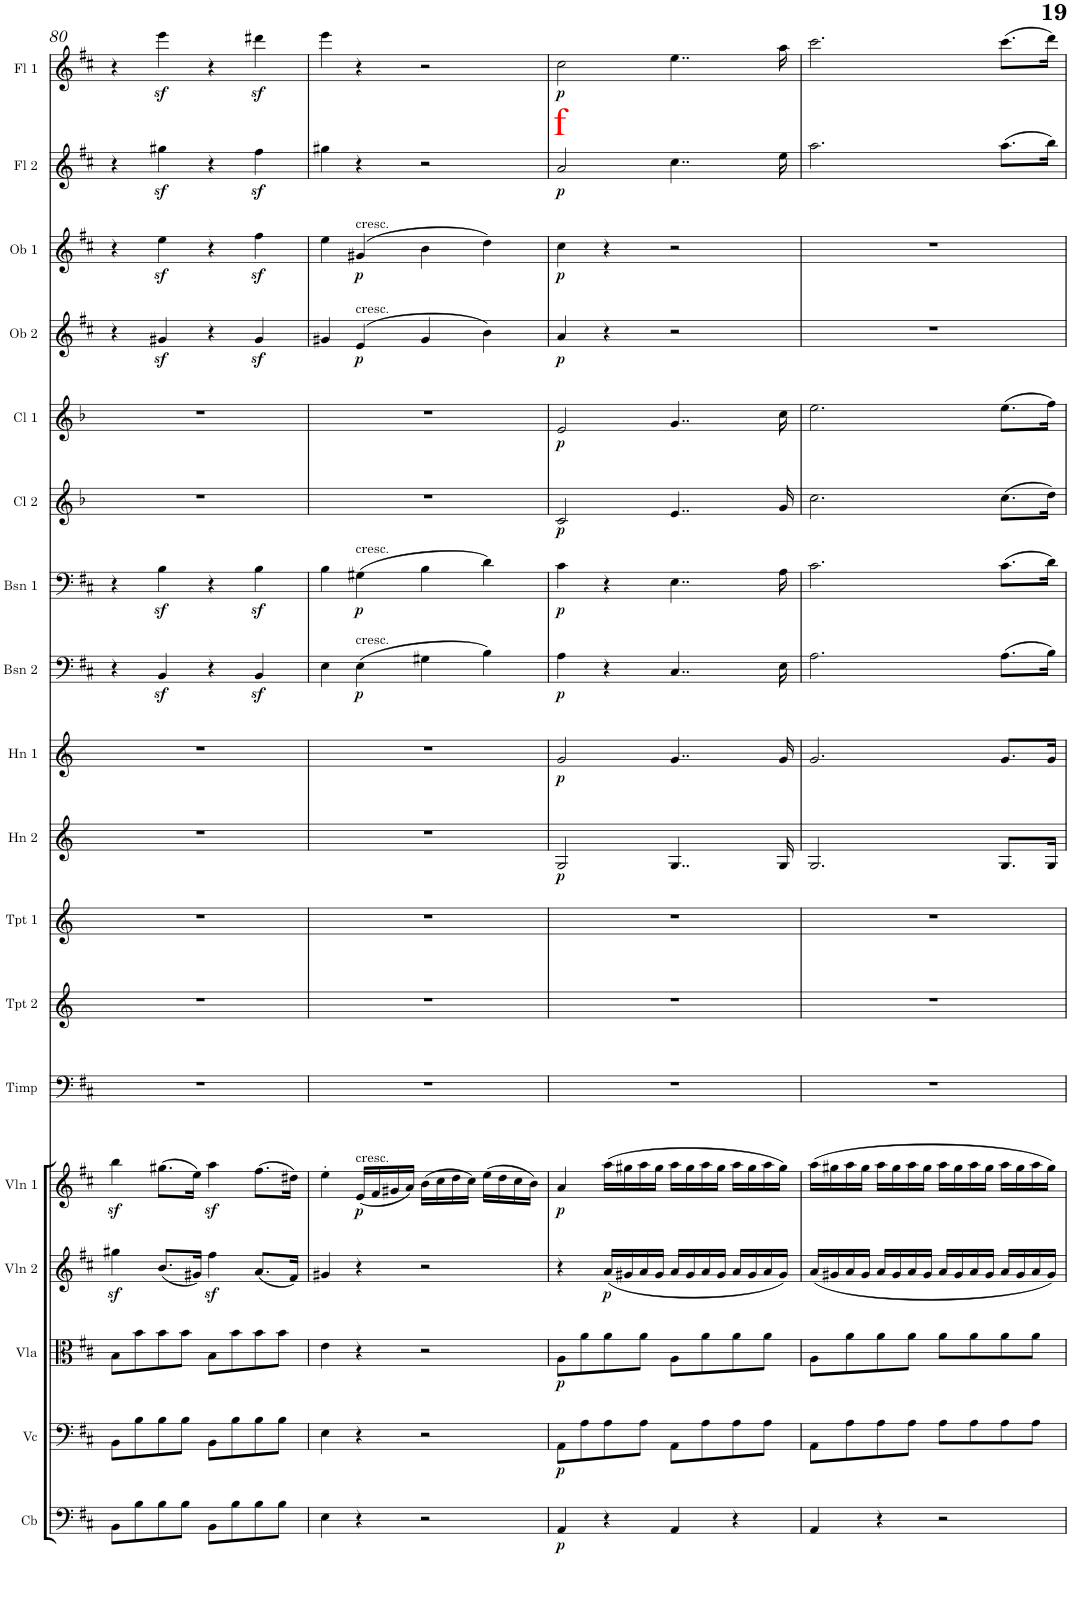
**kern	**dynam	**kern	**dynam	**kern	**dynam	**kern	**dynam	**kern	**dynam	**kern	**kern	**kern	**kern	**dynam	**kern	**dynam	**kern	**dynam	**kern	**dynam	**kern	**dynam	**kern	**dynam	**kern	**dynam	**kern	**dynam	**kern	**dynam	**kern	**text	**dynam
*part18	*part18	*part17	*part17	*part16	*part16	*part15	*part15	*part14	*part14	*part13	*part12	*part11	*part10	*part10	*part9	*part9	*part8	*part8	*part7	*part7	*part6	*part6	*part5	*part5	*part4	*part4	*part3	*part3	*part2	*part2	*part1	*part1	*part1
*staff18	*staff18	*staff17	*staff17	*staff16	*staff16	*staff15	*staff15	*staff14	*staff14	*staff13	*staff12	*staff11	*staff10	*staff10	*staff9	*staff9	*staff8	*staff8	*staff7	*staff7	*staff6	*staff6	*staff5	*staff5	*staff4	*staff4	*staff3	*staff3	*staff2	*staff2	*staff1	*staff1	*staff1
*I"Contrabass	*	*I"Violoncello	*	*I"Viola	*	*I"Violin 2	*	*I"Violin 1	*	*I"Timpani	*I"D Trumpet 2	*I"D Trumpet 1	*I"D Horn 2	*	*I"D Horn 1	*	*I"Bassoon 2	*	*I"Bassoon 1	*	*I"A Clarinet 2	*	*I"A Clarinet 1	*	*I"Oboe 2	*	*I"Oboe 1	*	*I"Flute 2	*	*I"Flute 1	*	*
*I'Cb	*	*I'Vc	*	*I'Vla	*	*I'Vln 2	*	*I'Vln 1	*	*I'Timp	*I'Tpt 2	*I'Tpt 1	*I'Hn 2	*	*I'Hn 1	*	*I'Bsn 2	*	*I'Bsn 1	*	*I'Cl 2	*	*I'Cl 1	*	*I'Ob 2	*	*I'Ob 1	*	*I'Fl 2	*	*I'Fl 1	*	*
!!LO:PB:g=z
*clefF4	*	*clefF4	*	*clefC3	*	*clefG2	*	*clefG2	*	*clefF4	*clefG2	*clefG2	*clefG2	*	*clefG2	*	*clefF4	*	*clefF4	*	*clefG2	*	*clefG2	*	*clefG2	*	*clefG2	*	*clefG2	*	*clefG2	*	*
*Trd7c12	*	*	*	*	*	*	*	*	*	*	*Trd-1c-2	*Trd-1c-2	*Trd6c10	*	*Trd6c10	*	*	*	*	*	*Trd2c3	*	*Trd2c3	*	*	*	*	*	*	*	*	*	*
*k[f#c#]	*	*k[f#c#]	*	*k[f#c#]	*	*k[f#c#]	*	*k[f#c#]	*	*k[f#c#]	*k[]	*k[]	*k[]	*	*k[]	*	*k[f#c#]	*	*k[f#c#]	*	*k[b-]	*	*k[b-]	*	*k[f#c#]	*	*k[f#c#]	*	*k[f#c#]	*	*k[f#c#]	*	*
*M4/4	*	*M4/4	*	*M4/4	*	*M4/4	*	*M4/4	*	*M4/4	*M4/4	*M4/4	*M4/4	*	*M4/4	*	*M4/4	*	*M4/4	*	*M4/4	*	*M4/4	*	*M4/4	*	*M4/4	*	*M4/4	*	*M4/4	*	*
*met(c)	*	*met(c)	*	*met(c)	*	*met(c)	*	*met(c)	*	*met(c)	*met(c)	*met(c)	*met(c)	*	*met(c)	*	*met(c)	*	*met(c)	*	*met(c)	*	*met(c)	*	*met(c)	*	*met(c)	*	*met(c)	*	*met(c)	*	*
=80	=80	=80	=80	=80	=80	=80	=80	=80	=80	=80	=80	=80	=80	=80	=80	=80	=80	=80	=80	=80	=80	=80	=80	=80	=80	=80	=80	=80	=80	=80	=80	=80	=80
8BB\L	.	8BB\L	.	8B\L	.	4gg#Xz<\	.	4bbz<\	.	1r	1r	1r	1r	.	1r	.	4r	.	4r	.	1r	.	1r	.	4r	.	4r	.	4r	.	4r	.	.
8B\	.	8B\	.	8b\	.	.	.	.	.	.	.	.	.	.	.	.	.	.	.	.	.	.	.	.	.	.	.	.	.	.	.	.	.
8B\	.	8B\	.	8b\	.	(8.b/L	.	(8.gg#X\L	.	.	.	.	.	.	.	.	4BBz</	.	4Bz<\	.	.	.	.	.	4g#Xz</	.	4eez<\	.	4gg#Xz<\	.	4eeez<\	.	.
8B\J	.	8B\J	.	8b\J	.	.	.	.	.	.	.	.	.	.	.	.	.	.	.	.	.	.	.	.	.	.	.	.	.	.	.	.	.
.	.	.	.	.	.	16g#X/Jk)	.	16ee\Jk)	.	.	.	.	.	.	.	.	.	.	.	.	.	.	.	.	.	.	.	.	.	.	.	.	.
8BB\L	.	8BB\L	.	8B\L	.	4ff#z<\	.	4aaz<\	.	.	.	.	.	.	.	.	4r	.	4r	.	.	.	.	.	4r	.	4r	.	4r	.	4r	.	.
8B\	.	8B\	.	8b\	.	.	.	.	.	.	.	.	.	.	.	.	.	.	.	.	.	.	.	.	.	.	.	.	.	.	.	.	.
8B\	.	8B\	.	8b\	.	(8.a/L	.	(8.ff#\L	.	.	.	.	.	.	.	.	4BBz</	.	4Bz<\	.	.	.	.	.	4g#z</	.	4ff#z<\	.	4ff#z<\	.	4ddd#Xz<\	.	.
8B\J	.	8B\J	.	8b\J	.	.	.	.	.	.	.	.	.	.	.	.	.	.	.	.	.	.	.	.	.	.	.	.	.	.	.	.	.
.	.	.	.	.	.	16f#/Jk)	.	16dd#X\Jk)	.	.	.	.	.	.	.	.	.	.	.	.	.	.	.	.	.	.	.	.	.	.	.	.	.
=81	=81	=81	=81	=81	=81	=81	=81	=81	=81	=81	=81	=81	=81	=81	=81	=81	=81	=81	=81	=81	=81	=81	=81	=81	=81	=81	=81	=81	=81	=81	=81	=81	=81
4E\	.	4E\	.	4e\	.	4g#X/	.	4ee'\	.	1r	1r	1r	1r	.	1r	.	4E\	.	4B\	.	1r	.	1r	.	4g#X/	.	4ee\	.	4gg#X\	.	4eee\	.	.
!	!	!	!	!	!	!	!	!	!	!	!	!	!	!	!	!	!	!	!	!	!	!	!	!	!	!	!LO:TX:a:t=cresc.	!	!	!	!	!	!
!	!	!	!	!	!	!	!	!	!	!	!	!	!	!	!	!	!	!	!	!	!	!	!	!	!LO:TX:a:t=cresc.	!	!	!	!	!	!	!	!
!	!	!	!	!	!	!	!	!	!	!	!	!	!	!	!	!	!	!	!LO:TX:a:t=cresc.	!	!	!	!	!	!	!	!	!	!	!	!	!	!
!	!	!	!	!	!	!	!	!	!	!	!	!	!	!	!	!	!LO:TX:a:t=cresc.	!	!	!	!	!	!	!	!	!	!	!	!	!	!	!	!
!	!	!	!	!	!	!	!	!LO:TX:a:t=cresc.	!	!	!	!	!	!	!	!	!	!	!	!	!	!	!	!	!	!	!	!	!	!	!	!	!
!	!	!	!	!	!	!	!	!	!LO:DY:b	!	!	!	!	!	!	!	!	!LO:DY:b	!	!LO:DY:b	!	!	!	!	!	!LO:DY:b	!	!LO:DY:b	!	!	!	!	!
4r	.	4r	.	4r	.	4r	.	(16e/LL	p	.	.	.	.	.	.	.	(4E\	p	(4G#X\	p	.	.	.	.	(4e/	p	(4g#X/	p	4r	.	4r	.	.
.	.	.	.	.	.	.	.	16f#/	.	.	.	.	.	.	.	.	.	.	.	.	.	.	.	.	.	.	.	.	.	.	.	.	.
.	.	.	.	.	.	.	.	16g#X/	.	.	.	.	.	.	.	.	.	.	.	.	.	.	.	.	.	.	.	.	.	.	.	.	.
.	.	.	.	.	.	.	.	16a/JJ)	.	.	.	.	.	.	.	.	.	.	.	.	.	.	.	.	.	.	.	.	.	.	.	.	.
2r	.	2r	.	2r	.	2r	.	(16b\LL	.	.	.	.	.	.	.	.	4G#X\	.	4B\	.	.	.	.	.	4g#/	.	4b\	.	2r	.	2r	.	.
.	.	.	.	.	.	.	.	16cc#\	.	.	.	.	.	.	.	.	.	.	.	.	.	.	.	.	.	.	.	.	.	.	.	.	.
.	.	.	.	.	.	.	.	16dd\	.	.	.	.	.	.	.	.	.	.	.	.	.	.	.	.	.	.	.	.	.	.	.	.	.
.	.	.	.	.	.	.	.	16cc#\JJ)	.	.	.	.	.	.	.	.	.	.	.	.	.	.	.	.	.	.	.	.	.	.	.	.	.
.	.	.	.	.	.	.	.	(16ee\LL	.	.	.	.	.	.	.	.	4B\)	.	4d\)	.	.	.	.	.	4b\)	.	4dd\)	.	.	.	.	.	.
.	.	.	.	.	.	.	.	16dd\	.	.	.	.	.	.	.	.	.	.	.	.	.	.	.	.	.	.	.	.	.	.	.	.	.
.	.	.	.	.	.	.	.	16cc#\	.	.	.	.	.	.	.	.	.	.	.	.	.	.	.	.	.	.	.	.	.	.	.	.	.
.	.	.	.	.	.	.	.	16b\JJ)	.	.	.	.	.	.	.	.	.	.	.	.	.	.	.	.	.	.	.	.	.	.	.	.	.
=82	=82	=82	=82	=82	=82	=82	=82	=82	=82	=82	=82	=82	=82	=82	=82	=82	=82	=82	=82	=82	=82	=82	=82	=82	=82	=82	=82	=82	=82	=82	=82	=82	=82
!	!LO:DY:b	!	!LO:DY:b	!	!LO:DY:b	!	!	!	!LO:DY:b	!	!	!	!	!LO:DY:b	!	!LO:DY:b	!	!LO:DY:b	!	!LO:DY:b	!	!LO:DY:b	!	!LO:DY:b	!	!LO:DY:b	!	!LO:DY:b	!	!LO:DY:b	!	!LO:LY:b:color=#FF0000	!LO:DY:b
4AA/	p	8AA\L	p	8A\L	p	4r	.	4a/	p	1r	1r	1r	2G/	p	2g/	p	4A\	p	4c#\	p	2c/	p	2e/	p	4a/	p	4cc#\	p	2a/	p	2cc#\	f	p
.	.	8A\	.	8a\	.	.	.	.	.	.	.	.	.	.	.	.	.	.	.	.	.	.	.	.	.	.	.	.	.	.	.	.	.
!	!	!	!	!	!	!	!LO:DY:b	!	!	!	!	!	!	!	!	!	!	!	!	!	!	!	!	!	!	!	!	!	!	!	!	!	!
4r	.	8A\	.	8a\	.	(16a/LL	p	(16aa\LL	.	.	.	.	.	.	.	.	4r	.	4r	.	.	.	.	.	4r	.	4r	.	.	.	.	.	.
.	.	.	.	.	.	16g#X/	.	16gg#X\	.	.	.	.	.	.	.	.	.	.	.	.	.	.	.	.	.	.	.	.	.	.	.	.	.
.	.	8A\J	.	8a\J	.	16a/	.	16aa\	.	.	.	.	.	.	.	.	.	.	.	.	.	.	.	.	.	.	.	.	.	.	.	.	.
.	.	.	.	.	.	16g#/JJ	.	16gg#\JJ	.	.	.	.	.	.	.	.	.	.	.	.	.	.	.	.	.	.	.	.	.	.	.	.	.
4AA/	.	8AA\L	.	8A\L	.	16a/LL	.	16aa\LL	.	.	.	.	4..G/	.	4..g/	.	4..C#/	.	4..E\	.	4..e/	.	4..g/	.	2r	.	2r	.	4..cc#\	.	4..ee\	.	.
.	.	.	.	.	.	16g#/	.	16gg#\	.	.	.	.	.	.	.	.	.	.	.	.	.	.	.	.	.	.	.	.	.	.	.	.	.
.	.	8A\	.	8a\	.	16a/	.	16aa\	.	.	.	.	.	.	.	.	.	.	.	.	.	.	.	.	.	.	.	.	.	.	.	.	.
.	.	.	.	.	.	16g#/JJ	.	16gg#\JJ	.	.	.	.	.	.	.	.	.	.	.	.	.	.	.	.	.	.	.	.	.	.	.	.	.
4r	.	8A\	.	8a\	.	16a/LL	.	16aa\LL	.	.	.	.	.	.	.	.	.	.	.	.	.	.	.	.	.	.	.	.	.	.	.	.	.
.	.	.	.	.	.	16g#/	.	16gg#\	.	.	.	.	.	.	.	.	.	.	.	.	.	.	.	.	.	.	.	.	.	.	.	.	.
.	.	8A\J	.	8a\J	.	16a/	.	16aa\	.	.	.	.	.	.	.	.	.	.	.	.	.	.	.	.	.	.	.	.	.	.	.	.	.
.	.	.	.	.	.	16g#/JJ)	.	16gg#\JJ)	.	.	.	.	16G/	.	16g/	.	16E\	.	16A\	.	16g/	.	16cc\	.	.	.	.	.	16ee\	.	16aa\	.	.
=83	=83	=83	=83	=83	=83	=83	=83	=83	=83	=83	=83	=83	=83	=83	=83	=83	=83	=83	=83	=83	=83	=83	=83	=83	=83	=83	=83	=83	=83	=83	=83	=83	=83
4AA/	.	8AA\L	.	8A\L	.	(16a/LL	.	(16aa\LL	.	1r	1r	1r	2.G/	.	2.g/	.	2.A\	.	2.c#\	.	2.cc\	.	2.ee\	.	1r	.	1r	.	2.aa\	.	2.ccc#\	.	.
.	.	.	.	.	.	16g#X/	.	16gg#X\	.	.	.	.	.	.	.	.	.	.	.	.	.	.	.	.	.	.	.	.	.	.	.	.	.
.	.	8A\	.	8a\	.	16a/	.	16aa\	.	.	.	.	.	.	.	.	.	.	.	.	.	.	.	.	.	.	.	.	.	.	.	.	.
.	.	.	.	.	.	16g#/JJ	.	16gg#\JJ	.	.	.	.	.	.	.	.	.	.	.	.	.	.	.	.	.	.	.	.	.	.	.	.	.
4r	.	8A\	.	8a\	.	16a/LL	.	16aa\LL	.	.	.	.	.	.	.	.	.	.	.	.	.	.	.	.	.	.	.	.	.	.	.	.	.
.	.	.	.	.	.	16g#/	.	16gg#\	.	.	.	.	.	.	.	.	.	.	.	.	.	.	.	.	.	.	.	.	.	.	.	.	.
.	.	8A\J	.	8a\J	.	16a/	.	16aa\	.	.	.	.	.	.	.	.	.	.	.	.	.	.	.	.	.	.	.	.	.	.	.	.	.
.	.	.	.	.	.	16g#/JJ	.	16gg#\JJ	.	.	.	.	.	.	.	.	.	.	.	.	.	.	.	.	.	.	.	.	.	.	.	.	.
2r	.	8A\L	.	8a\L	.	16a/LL	.	16aa\LL	.	.	.	.	.	.	.	.	.	.	.	.	.	.	.	.	.	.	.	.	.	.	.	.	.
.	.	.	.	.	.	16g#/	.	16gg#\	.	.	.	.	.	.	.	.	.	.	.	.	.	.	.	.	.	.	.	.	.	.	.	.	.
.	.	8A\	.	8a\	.	16a/	.	16aa\	.	.	.	.	.	.	.	.	.	.	.	.	.	.	.	.	.	.	.	.	.	.	.	.	.
.	.	.	.	.	.	16g#/JJ	.	16gg#\JJ	.	.	.	.	.	.	.	.	.	.	.	.	.	.	.	.	.	.	.	.	.	.	.	.	.
.	.	8A\	.	8a\	.	16a/LL	.	16aa\LL	.	.	.	.	8.G/L	.	8.g/L	.	(8.A\L	.	(8.c#\L	.	(8.cc\L	.	(8.ee\L	.	.	.	.	.	(8.aa\L	.	(8.ccc#\L	.	.
.	.	.	.	.	.	16g#/	.	16gg#\	.	.	.	.	.	.	.	.	.	.	.	.	.	.	.	.	.	.	.	.	.	.	.	.	.
.	.	8A\J	.	8a\J	.	16a/	.	16aa\	.	.	.	.	.	.	.	.	.	.	.	.	.	.	.	.	.	.	.	.	.	.	.	.	.
.	.	.	.	.	.	16g#/JJ)	.	16gg#\JJ)	.	.	.	.	16G/Jk	.	16g/Jk	.	16B\Jk)	.	16d\Jk)	.	16dd\Jk)	.	16ff\Jk)	.	.	.	.	.	16bb\Jk)	.	16ddd\Jk)	.	.
=	=	=	=	=	=	=	=	=	=	=	=	=	=	=	=	=	=	=	=	=	=	=	=	=	=	=	=	=	=	=	=	=	=
*-	*-	*-	*-	*-	*-	*-	*-	*-	*-	*-	*-	*-	*-	*-	*-	*-	*-	*-	*-	*-	*-	*-	*-	*-	*-	*-	*-	*-	*-	*-	*-	*-	*-
